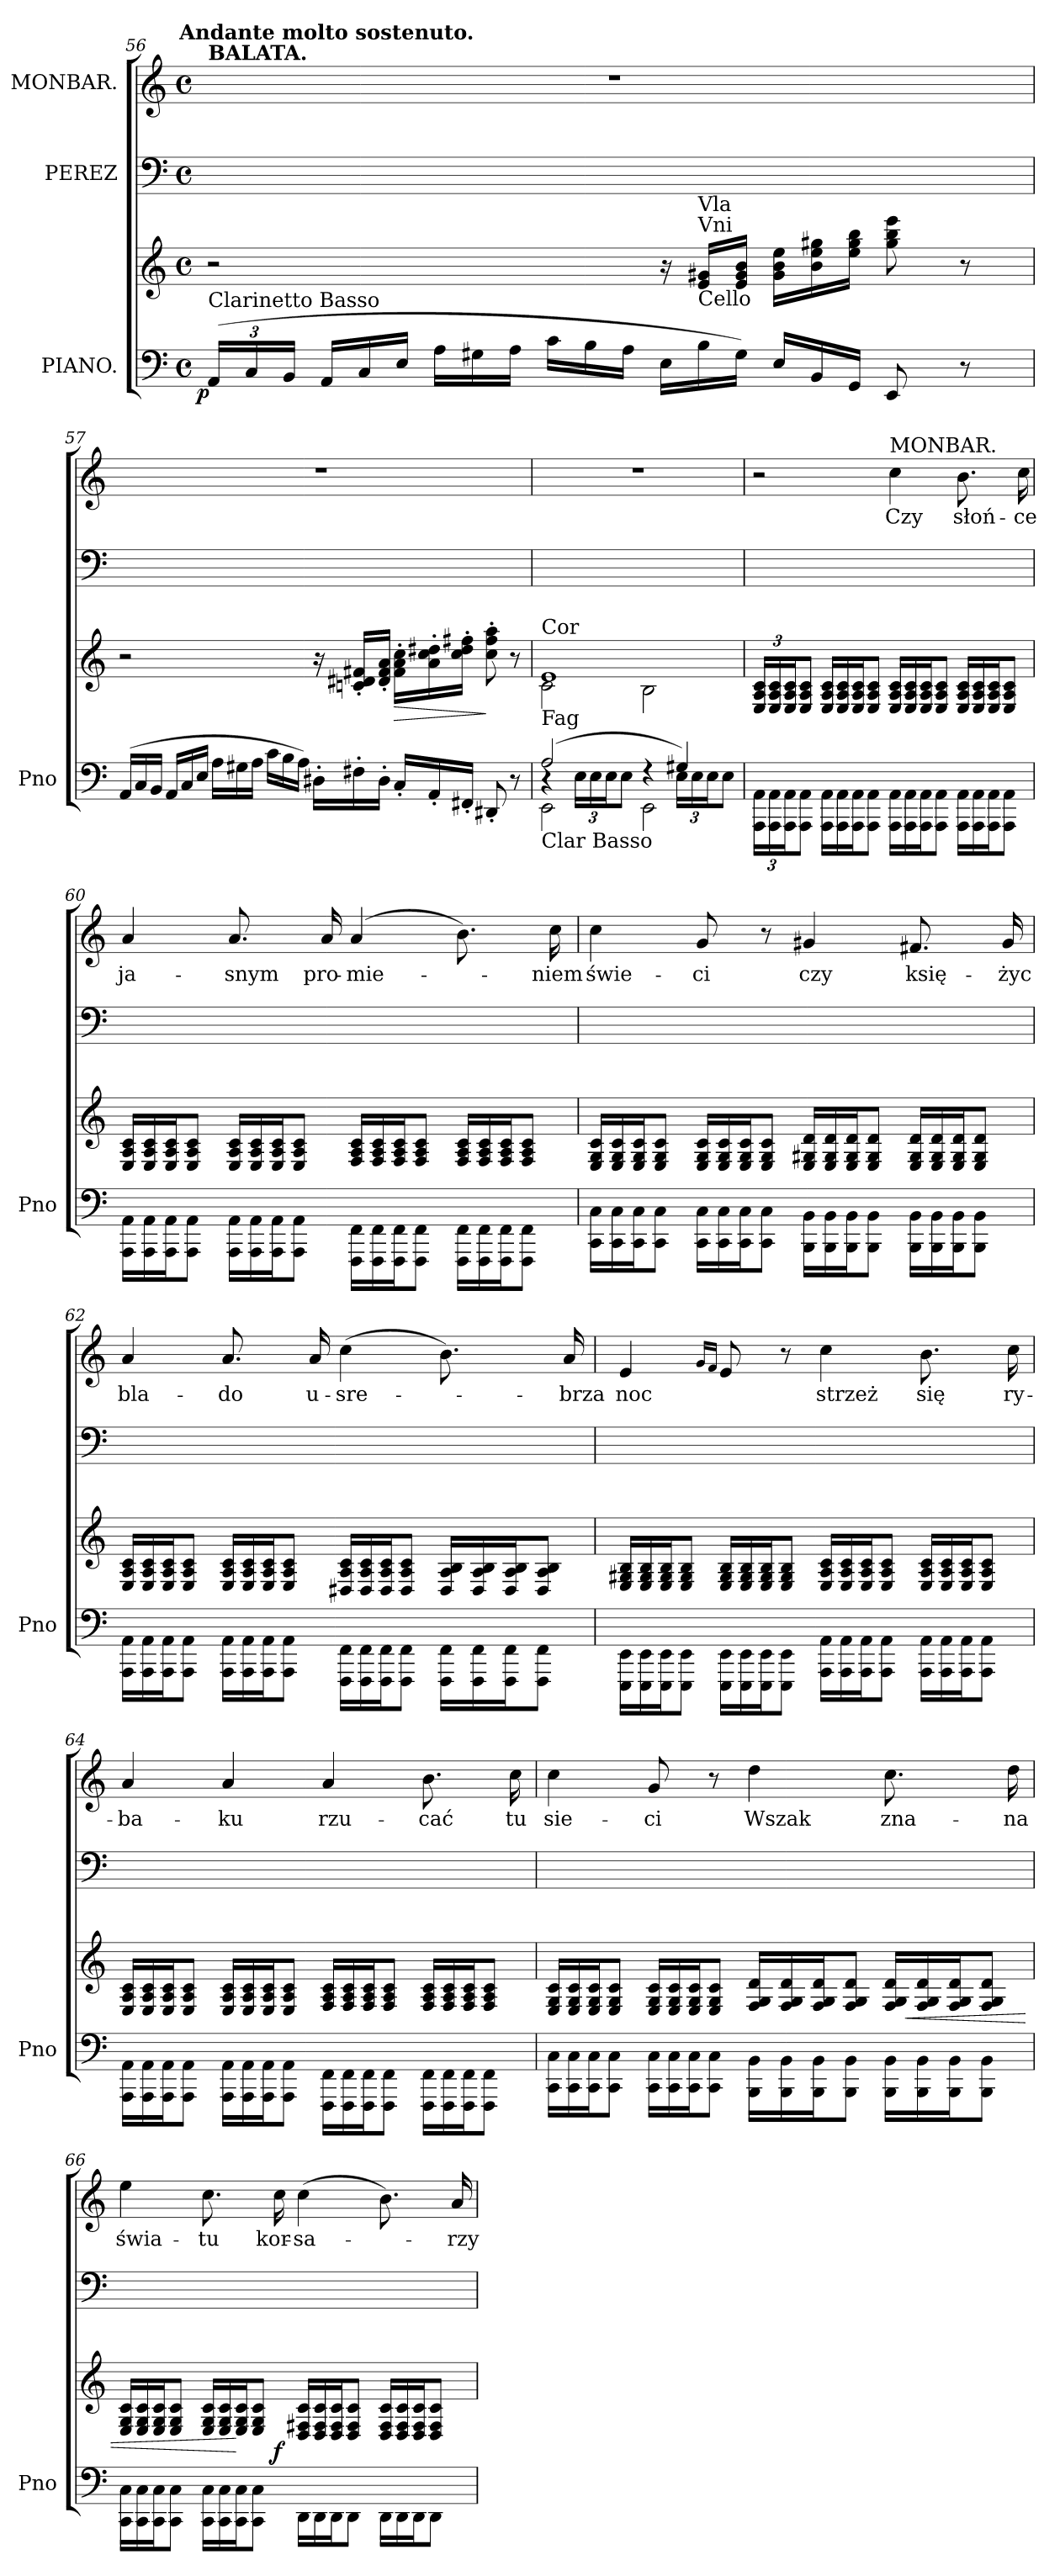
**kern	**kern	**dynam	**kern	**kern	**text
*part3	*part3	*part3	*part2	*part1	*part1
*staff4	*staff3	*staff3/4	*staff2	*staff1	*staff1
*I"PIANO.	*	*	*I"PEREZ	*I"MONBAR.	*
*I'Pno	*	*	*	*	*
*clefF4	*clefG2	*	*clefF4	*clefG2	*
*	*	*	*	*ITrd8c12	*
*k[]	*k[]	*	*k[]	*k[]	*
*a:	*a:	*	*a:	*a:	*
!!LO:TX:omd:t=Andante molto sostenuto.
*M4/4	*M4/4	*	*M4/4	*M4/4	*
*met(c)	*met(c)	*	*met(c)	*met(c)	*
*MM72	*MM72	*	*MM72	*MM72	*
=56	=56	=56	=56	=56	=56
!	!	!	!	!LO:TX:a:B:t=BALATA.	!
!LO:TX:a:t=Clarinetto Basso	!	!	!	!	!
!	!	!LO:DY:b=2:rj	!	!	!
(24AA/LL	2r	p	1ryy	1r	.
24C/	.	.	.	.	.
24BB/JJ	.	.	.	.	.
*Xtuplet	*	*	*	*	*
24AA/LL	.	.	.	.	.
24C/	.	.	.	.	.
24E/JJ	.	.	.	.	.
24A\LL	.	.	.	.	.
24G#X\	.	.	.	.	.
24A\JJ	.	.	.	.	.
24c\LL	.	.	.	.	.
24B\	.	.	.	.	.
24A\JJ	.	.	.	.	.
*	*Xtuplet	*	*	*	*
24E\LL	24r	.	.	.	.
!	!LO:TX:a:t=Vni	!	!	!	!
!	!LO:TX:a:t=Vla	!	!	!	!
!	!LO:TX:b:t=Cello	!	!	!	!
24B\	24e/ 24g#X/LL	.	.	.	.
24G#\JJ)	24e/ 24g#/ 24b/JJ	.	.	.	.
24E/LL	24g#\ 24b\ 24ee\LL	.	.	.	.
24BB/	24b\ 24ee\ 24gg#X\	.	.	.	.
24GG/JJ	24ee\ 24gg#\ 24bb\JJ	.	.	.	.
8EE/	8gg#\ 8bb\ 8eee\	.	.	.	.
8r	8r	.	.	.	.
=57	=57	=57	=57	=57	=57
(24AA/LL	2r	.	1ryy	1r	.
24C/	.	.	.	.	.
24BB/JJ	.	.	.	.	.
24AA/LL	.	.	.	.	.
24C/	.	.	.	.	.
24E/JJ	.	.	.	.	.
24A\LL	.	.	.	.	.
24G#X\	.	.	.	.	.
24A\JJ	.	.	.	.	.
24c\LL	.	.	.	.	.
24B\	.	.	.	.	.
24A\JJ)	.	.	.	.	.
24D#X'\LL	24r	.	.	.	.
24F#X'\	24cn'/ 24d#X'/ 24f#X'/LL	.	.	.	.
24D#'\JJ	24d#'/ 24f#'/ 24a'/JJ	.	.	.	.
!	!	!LO:HP:b	!	!	!
24C'/LL	24f#'\ 24a'\ 24cc'\LL	>	.	.	.
24AA'/	24a'\ 24cc'\ 24dd#X'\	.	.	.	.
24FF#X'/JJ	24cc'\ 24dd#'\ 24ff#X'\JJ	.	.	.	.
8DD#X'/	8cc'\ 8ff#'\ 8aa'\	]	.	.	.
8r	8r	.	.	.	.
=58	=58	=58	=58	=58	=58
*^	*^	*	*	*	*
*	*^	*	*	*	*	*	*
!	!	!	!LO:TX:b:t=Fag	!	!	!	!	!
!	!	!	!LO:TX:a:t=Cor	!	!	!	!	!
!LO:TX:b:t=Clar Basso	!	!	!	!	!	!	!	!
(2A/	4r	2EE\	1e	2c\	.	1ryy	1r	.
*	*tuplet	*	*	*	*	*	*	*
.	24E\LL	.	.	.	.	.	.	.
.	24E\	.	.	.	.	.	.	.
.	24E\J	.	.	.	.	.	.	.
.	8E\J	.	.	.	.	.	.	.
4ryy	4r	2EE\	.	2B\	.	.	.	.
4G#X/)	24E\LL	.	.	.	.	.	.	.
.	24E\	.	.	.	.	.	.	.
.	24E\J	.	.	.	.	.	.	.
.	8E\J	.	.	.	.	.	.	.
*v	*v	*v	*	*	*	*	*	*
*	*v	*v	*	*	*	*
=59	=59	=59	=59	=59	=59
*	*tuplet	*	*	*	*
24AAA\ 24AA\LL	24E/ 24A/ 24c/LL	.	1ryy	2r	.
24AAA\ 24AA\	24E/ 24A/ 24c/	.	.	.	.
24AAA\ 24AA\J	24E/ 24A/ 24c/J	.	.	.	.
8AAA\ 8AA\J	8E/ 8A/ 8c/J	.	.	.	.
*Xtuplet	*Xtuplet	*	*	*	*
24AAA\ 24AA\LL	24E/ 24A/ 24c/LL	.	.	.	.
24AAA\ 24AA\	24E/ 24A/ 24c/	.	.	.	.
24AAA\ 24AA\J	24E/ 24A/ 24c/J	.	.	.	.
8AAA\ 8AA\J	8E/ 8A/ 8c/J	.	.	.	.
!	!	!	!	!LO:TX:a:t=MONBAR.	!
24AAA\ 24AA\LL	24E/ 24A/ 24c/LL	.	.	4c\	Czy
24AAA\ 24AA\	24E/ 24A/ 24c/	.	.	.	.
24AAA\ 24AA\J	24E/ 24A/ 24c/J	.	.	.	.
8AAA\ 8AA\J	8E/ 8A/ 8c/J	.	.	.	.
24AAA\ 24AA\LL	24E/ 24A/ 24c/LL	.	.	8.B\	słoń-
24AAA\ 24AA\	24E/ 24A/ 24c/	.	.	.	.
24AAA\ 24AA\J	24E/ 24A/ 24c/J	.	.	.	.
8AAA\ 8AA\J	8E/ 8A/ 8c/J	.	.	.	.
.	.	.	.	16c\	-ce
=60	=60	=60	=60	=60	=60
24AAA\ 24AA\LL	24E/ 24A/ 24c/LL	.	1ryy	4A/	ja-
24AAA\ 24AA\	24E/ 24A/ 24c/	.	.	.	.
24AAA\ 24AA\J	24E/ 24A/ 24c/J	.	.	.	.
8AAA\ 8AA\J	8E/ 8A/ 8c/J	.	.	.	.
24AAA\ 24AA\LL	24E/ 24A/ 24c/LL	.	.	8.A/	-snym
24AAA\ 24AA\	24E/ 24A/ 24c/	.	.	.	.
24AAA\ 24AA\J	24E/ 24A/ 24c/J	.	.	.	.
8AAA\ 8AA\J	8E/ 8A/ 8c/J	.	.	.	.
.	.	.	.	16A/	pro-
24FFF\ 24FF\LL	24F/ 24A/ 24c/LL	.	.	(4A/	-mie-
24FFF\ 24FF\	24F/ 24A/ 24c/	.	.	.	.
24FFF\ 24FF\J	24F/ 24A/ 24c/J	.	.	.	.
8FFF\ 8FF\J	8F/ 8A/ 8c/J	.	.	.	.
24FFF\ 24FF\LL	24F/ 24A/ 24c/LL	.	.	8.B\)	.
24FFF\ 24FF\	24F/ 24A/ 24c/	.	.	.	.
24FFF\ 24FF\J	24F/ 24A/ 24c/J	.	.	.	.
8FFF\ 8FF\J	8F/ 8A/ 8c/J	.	.	.	.
.	.	.	.	16c\	-niem
=61	=61	=61	=61	=61	=61
24CC\ 24C\LL	24E/ 24G/ 24c/LL	.	1ryy	4c\	świe-
24CC\ 24C\	24E/ 24G/ 24c/	.	.	.	.
24CC\ 24C\J	24E/ 24G/ 24c/J	.	.	.	.
8CC\ 8C\J	8E/ 8G/ 8c/J	.	.	.	.
24CC\ 24C\LL	24E/ 24G/ 24c/LL	.	.	8G/	-ci
24CC\ 24C\	24E/ 24G/ 24c/	.	.	.	.
24CC\ 24C\J	24E/ 24G/ 24c/J	.	.	.	.
8CC\ 8C\J	8E/ 8G/ 8c/J	.	.	8r	.
24BBB\ 24BB\LL	24E/ 24G#X/ 24d/LL	.	.	4G#X/	czy
24BBB\ 24BB\	24E/ 24G#/ 24d/	.	.	.	.
24BBB\ 24BB\J	24E/ 24G#/ 24d/J	.	.	.	.
8BBB\ 8BB\J	8E/ 8G#/ 8d/J	.	.	.	.
24BBB\ 24BB\LL	24E/ 24G#/ 24d/LL	.	.	8.F#X/	księ-
24BBB\ 24BB\	24E/ 24G#/ 24d/	.	.	.	.
24BBB\ 24BB\J	24E/ 24G#/ 24d/J	.	.	.	.
8BBB\ 8BB\J	8E/ 8G#/ 8d/J	.	.	.	.
.	.	.	.	16G#/	-życ
=62	=62	=62	=62	=62	=62
24AAA\ 24AA\LL	24E/ 24A/ 24c/LL	.	1ryy	4A/	bla-
24AAA\ 24AA\	24E/ 24A/ 24c/	.	.	.	.
24AAA\ 24AA\J	24E/ 24A/ 24c/J	.	.	.	.
8AAA\ 8AA\J	8E/ 8A/ 8c/J	.	.	.	.
24AAA\ 24AA\LL	24E/ 24A/ 24c/LL	.	.	8.A/	-do
24AAA\ 24AA\	24E/ 24A/ 24c/	.	.	.	.
24AAA\ 24AA\J	24E/ 24A/ 24c/J	.	.	.	.
8AAA\ 8AA\J	8E/ 8A/ 8c/J	.	.	.	.
.	.	.	.	16A/	u-
24FFF\ 24FF\LL	24D#X/ 24A/ 24c/LL	.	.	(4c\	-sre-
24FFF\ 24FF\	24D#/ 24A/ 24c/	.	.	.	.
24FFF\ 24FF\J	24D#/ 24A/ 24c/J	.	.	.	.
8FFF\ 8FF\J	8D#/ 8A/ 8c/J	.	.	.	.
24FFF\ 24FF\LL	24D#/ 24A/ 24B/LL	.	.	8.B\)	.
24FFF\ 24FF\	24D#/ 24A/ 24B/	.	.	.	.
24FFF\ 24FF\J	24D#/ 24A/ 24B/J	.	.	.	.
8FFF\ 8FF\J	8D#/ 8A/ 8B/J	.	.	.	.
.	.	.	.	16A/	-brza
=63	=63	=63	=63	=63	=63
24EEE\ 24EE\LL	24E/ 24G#X/ 24B/LL	.	1ryy	4E/	noc
24EEE\ 24EE\	24E/ 24G#/ 24B/	.	.	.	.
24EEE\ 24EE\J	24E/ 24G#/ 24B/J	.	.	.	.
8EEE\ 8EE\J	8E/ 8G#/ 8B/J	.	.	.	.
.	.	.	.	16qqG/LL	.
.	.	.	.	16qqF/JJ	.
24EEE\ 24EE\LL	24E/ 24G#/ 24B/LL	.	.	8E/	.
24EEE\ 24EE\	24E/ 24G#/ 24B/	.	.	.	.
24EEE\ 24EE\J	24E/ 24G#/ 24B/J	.	.	.	.
8EEE\ 8EE\J	8E/ 8G#/ 8B/J	.	.	8r	.
24AAA\ 24AA\LL	24E/ 24A/ 24c/LL	.	.	4c\	strzeż
24AAA\ 24AA\	24E/ 24A/ 24c/	.	.	.	.
24AAA\ 24AA\J	24E/ 24A/ 24c/J	.	.	.	.
8AAA\ 8AA\J	8E/ 8A/ 8c/J	.	.	.	.
24AAA\ 24AA\LL	24E/ 24A/ 24c/LL	.	.	8.B\	się
24AAA\ 24AA\	24E/ 24A/ 24c/	.	.	.	.
24AAA\ 24AA\J	24E/ 24A/ 24c/J	.	.	.	.
8AAA\ 8AA\J	8E/ 8A/ 8c/J	.	.	.	.
.	.	.	.	16c\	ry-
=64	=64	=64	=64	=64	=64
24AAA\ 24AA\LL	24E/ 24A/ 24c/LL	.	1ryy	4A/	-ba-
24AAA\ 24AA\	24E/ 24A/ 24c/	.	.	.	.
24AAA\ 24AA\J	24E/ 24A/ 24c/J	.	.	.	.
8AAA\ 8AA\J	8E/ 8A/ 8c/J	.	.	.	.
24AAA\ 24AA\LL	24E/ 24A/ 24c/LL	.	.	4A/	-ku
24AAA\ 24AA\	24E/ 24A/ 24c/	.	.	.	.
24AAA\ 24AA\J	24E/ 24A/ 24c/J	.	.	.	.
8AAA\ 8AA\J	8E/ 8A/ 8c/J	.	.	.	.
24FFF\ 24FF\LL	24F/ 24A/ 24c/LL	.	.	4A/	rzu-
24FFF\ 24FF\	24F/ 24A/ 24c/	.	.	.	.
24FFF\ 24FF\J	24F/ 24A/ 24c/J	.	.	.	.
8FFF\ 8FF\J	8F/ 8A/ 8c/J	.	.	.	.
24FFF\ 24FF\LL	24F/ 24A/ 24c/LL	.	.	8.B\	-cać
24FFF\ 24FF\	24F/ 24A/ 24c/	.	.	.	.
24FFF\ 24FF\J	24F/ 24A/ 24c/J	.	.	.	.
8FFF\ 8FF\J	8F/ 8A/ 8c/J	.	.	.	.
.	.	.	.	16c\	tu
=65	=65	=65	=65	=65	=65
24CC\ 24C\LL	24E/ 24G/ 24c/LL	.	1ryy	4c\	sie-
24CC\ 24C\	24E/ 24G/ 24c/	.	.	.	.
24CC\ 24C\J	24E/ 24G/ 24c/J	.	.	.	.
8CC\ 8C\J	8E/ 8G/ 8c/J	.	.	.	.
24CC\ 24C\LL	24E/ 24G/ 24c/LL	.	.	8G/	-ci
24CC\ 24C\	24E/ 24G/ 24c/	.	.	.	.
24CC\ 24C\J	24E/ 24G/ 24c/J	.	.	.	.
8CC\ 8C\J	8E/ 8G/ 8c/J	.	.	8r	.
24BBB\ 24BB\LL	24F/ 24G/ 24d/LL	.	.	4d\	Wszak
24BBB\ 24BB\	24F/ 24G/ 24d/	.	.	.	.
24BBB\ 24BB\J	24F/ 24G/ 24d/J	.	.	.	.
8BBB\ 8BB\J	8F/ 8G/ 8d/J	.	.	.	.
24BBB\ 24BB\LL	24F/ 24G/ 24d/LL	.	.	8.c\	zna-
24BBB\ 24BB\	24F/ 24G/ 24d/	<	.	.	.
24BBB\ 24BB\J	24F/ 24G/ 24d/J	.	.	.	.
8BBB\ 8BB\J	8F/ 8G/ 8d/J	.	.	.	.
.	.	.	.	16d\	-na
=66	=66	=66	=66	=66	=66
*	*^	*	*	*	*
24CC\ 24C\LL	24E/ 24G/ 24c/LL	4..ryy	.	1ryy	4e\	świa-
24CC\ 24C\	24E/ 24G/ 24c/	.	.	.	.	.
24CC\ 24C\J	24E/ 24G/ 24c/J	.	.	.	.	.
8CC\ 8C\J	8E/ 8G/ 8c/J	.	.	.	.	.
24CC\ 24C\LL	24E/ 24G/ 24c/LL	.	.	.	8.c\	-tu
24CC\ 24C\	24E/ 24G/ 24c/	.	.	.	.	.
24CC\ 24C\J	24E/ 24G/ 24c/J	.	[	.	.	.
8CC\ 8C\J	8E/ 8G/ 8c/J	.	.	.	.	.
.	.	2ryy	f	.	16c\	kor-
24DD\LL	24D/ 24F#X/ 24c/LL	.	.	.	(4c\	-sa-
24DD\	24D/ 24F#/ 24c/	.	.	.	.	.
24DD\J	24D/ 24F#/ 24c/J	.	.	.	.	.
8DD\J	8D/ 8F#/ 8c/J	.	.	.	.	.
24DD\LL	24D/ 24F#/ 24c/LL	.	.	.	8.B\)	.
24DD\	24D/ 24F#/ 24c/	.	.	.	.	.
24DD\J	24D/ 24F#/ 24c/J	.	.	.	.	.
8DD\J	8D/ 8F#/ 8c/J	.	.	.	.	.
.	.	16ryy	.	.	16A/	-rzy
*	*v	*v	*	*	*	*
=	=	=	=	=	=
*-	*-	*-	*-	*-	*-
